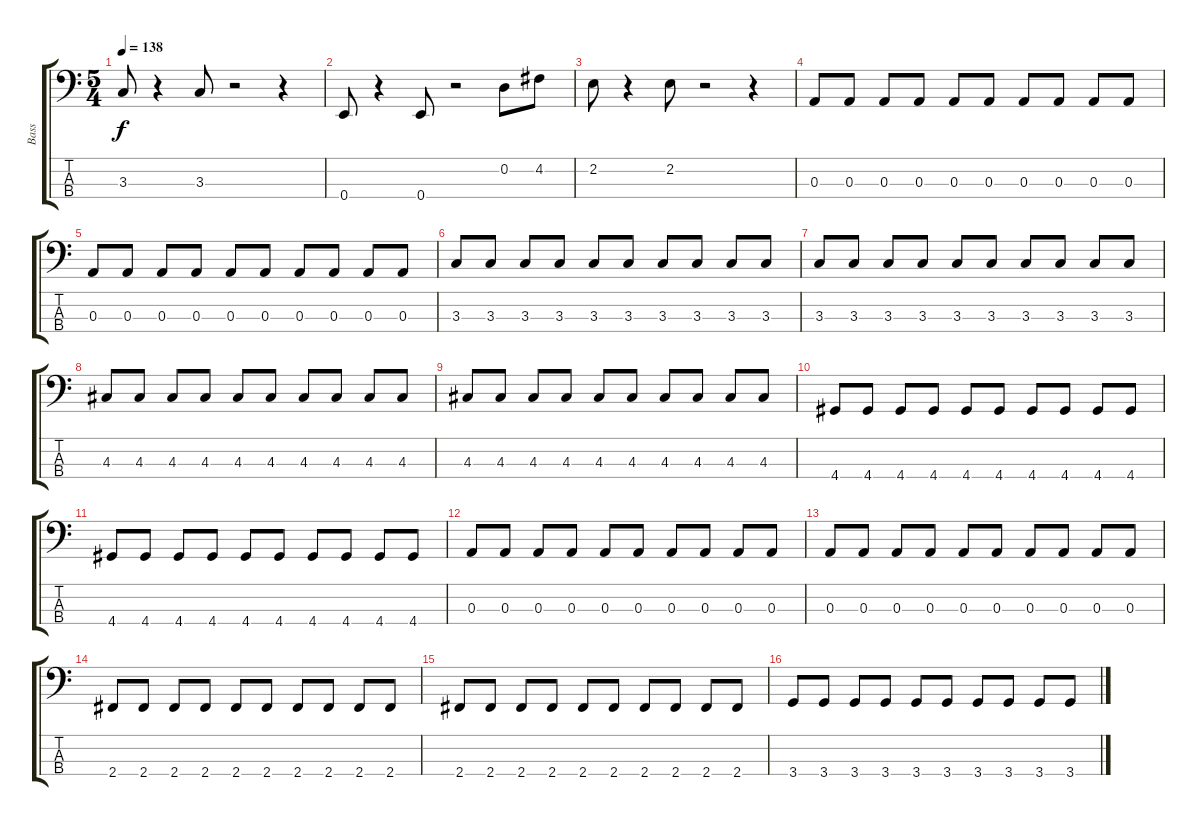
\track ("Bass" "Bass") {instrument slapbass2}
\staff {score tabs}
\tuning (G2 D2 A1 E1) {hide}
\ts (5 4)
\tempo 138
\clef f4
\ks c
3.3.8{dy f} r.4 3.3.8 r.2 r.4 |
0.4.8 r.4 0.4.8 r.2 0.2.8 4.2.8 |
2.2.8 r.4 2.2.8 r.2 r.4 |
0.3.8 0.3.8 0.3.8 0.3.8 0.3.8 0.3.8 0.3.8 0.3.8 0.3.8 0.3.8 |
0.3.8 0.3.8 0.3.8 0.3.8 0.3.8 0.3.8 0.3.8 0.3.8 0.3.8 0.3.8 |
3.3.8 3.3.8 3.3.8 3.3.8 3.3.8 3.3.8 3.3.8 3.3.8 3.3.8 3.3.8 |
3.3.8 3.3.8 3.3.8 3.3.8 3.3.8 3.3.8 3.3.8 3.3.8 3.3.8 3.3.8 |
4.3.8 4.3.8 4.3.8 4.3.8 4.3.8 4.3.8 4.3.8 4.3.8 4.3.8 4.3.8 |
4.3.8 4.3.8 4.3.8 4.3.8 4.3.8 4.3.8 4.3.8 4.3.8 4.3.8 4.3.8 |
4.4.8 4.4.8 4.4.8 4.4.8 4.4.8 4.4.8 4.4.8 4.4.8 4.4.8 4.4.8 |
4.4.8 4.4.8 4.4.8 4.4.8 4.4.8 4.4.8 4.4.8 4.4.8 4.4.8 4.4.8 |
0.3.8 0.3.8 0.3.8 0.3.8 0.3.8 0.3.8 0.3.8 0.3.8 0.3.8 0.3.8 |
0.3.8 0.3.8 0.3.8 0.3.8 0.3.8 0.3.8 0.3.8 0.3.8 0.3.8 0.3.8 |
2.4.8 2.4.8 2.4.8 2.4.8 2.4.8 2.4.8 2.4.8 2.4.8 2.4.8 2.4.8 |
2.4.8 2.4.8 2.4.8 2.4.8 2.4.8 2.4.8 2.4.8 2.4.8 2.4.8 2.4.8 |
3.4.8 3.4.8 3.4.8 3.4.8 3.4.8 3.4.8 3.4.8 3.4.8 3.4.8 3.4.8
